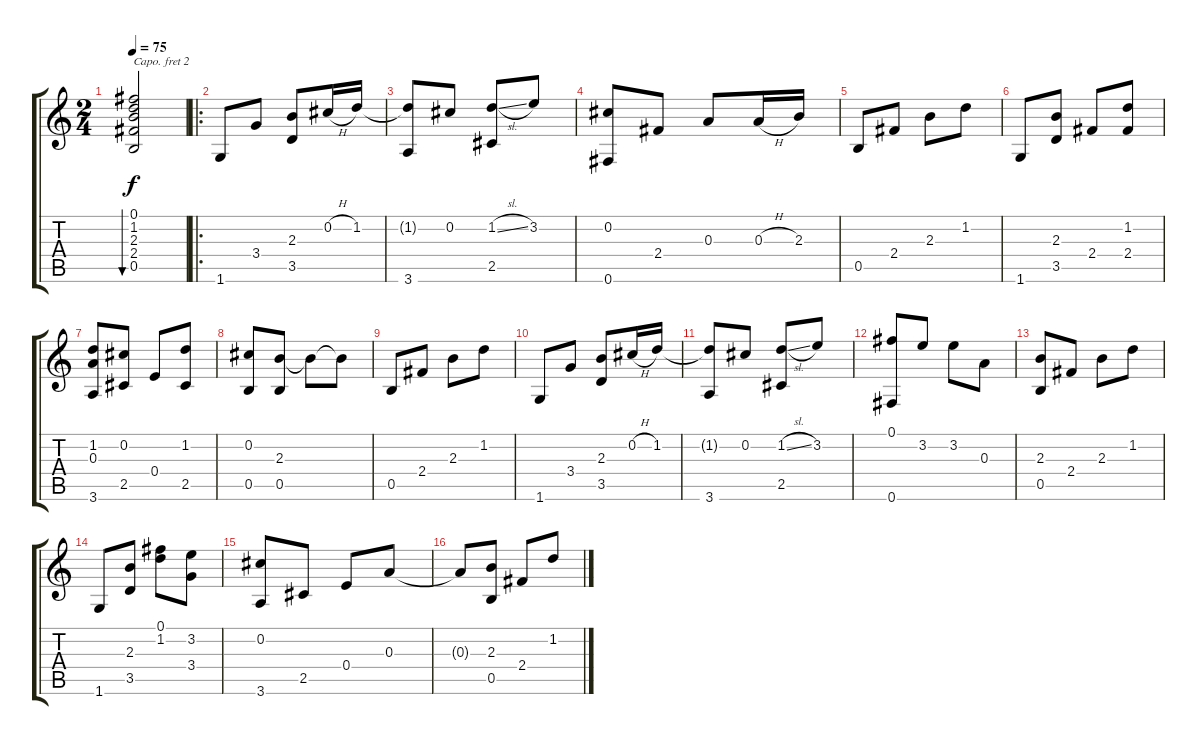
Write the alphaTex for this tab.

\track "" {instrument acousticguitarsteel}
\staff {score tabs}
\capo 2
\tuning (E4 B3 G3 D3 A2 E2) {hide}
\ts (2 4)
\tempo 75
\clef g2
\ks c
(0.1 1.2 2.3 2.4 0.5).2{bu 240 dy f} |
\ro
1.6.8 3.4.8 (2.3 3.5).8 0.2{h}.16 1.2.16 |
(1.2{t} 3.6).8 0.2.8 (1.2{sl} 2.5).8 3.2.8 |
(0.2 0.6).8 2.4.8 0.3.8 0.3{h}.16 2.3.16 |
0.5.8 2.4.8 2.3.8 1.2.8 |
1.6.8 (2.3 3.5).8 2.4.8 (1.2 2.4).8 |
(1.2 0.3 3.6).8 (0.2 2.5).8 0.4.8 (1.2 2.5).8 |
(0.2 0.5).8 (2.3 0.5).8 2.3{t}.8 2.3{t}.8 |
0.5.8 2.4.8 2.3.8 1.2.8 |
1.6.8 3.4.8 (2.3 3.5).8 0.2{h}.16 1.2.16 |
(1.2{t} 3.6).8 0.2.8 (1.2{sl} 2.5).8 3.2.8 |
(0.1 0.6).8 3.2.8 3.2.8 0.3.8 |
(2.3 0.5).8 2.4.8 2.3.8 1.2.8 |
1.6.8 (2.3 3.5).8 (0.1 1.2).8 (3.2 3.4).8 |
(0.2 3.6).8 2.5.8 0.4.8 0.3.8 |
0.3{t}.8 (2.3 0.5).8 2.4.8 1.2.8
